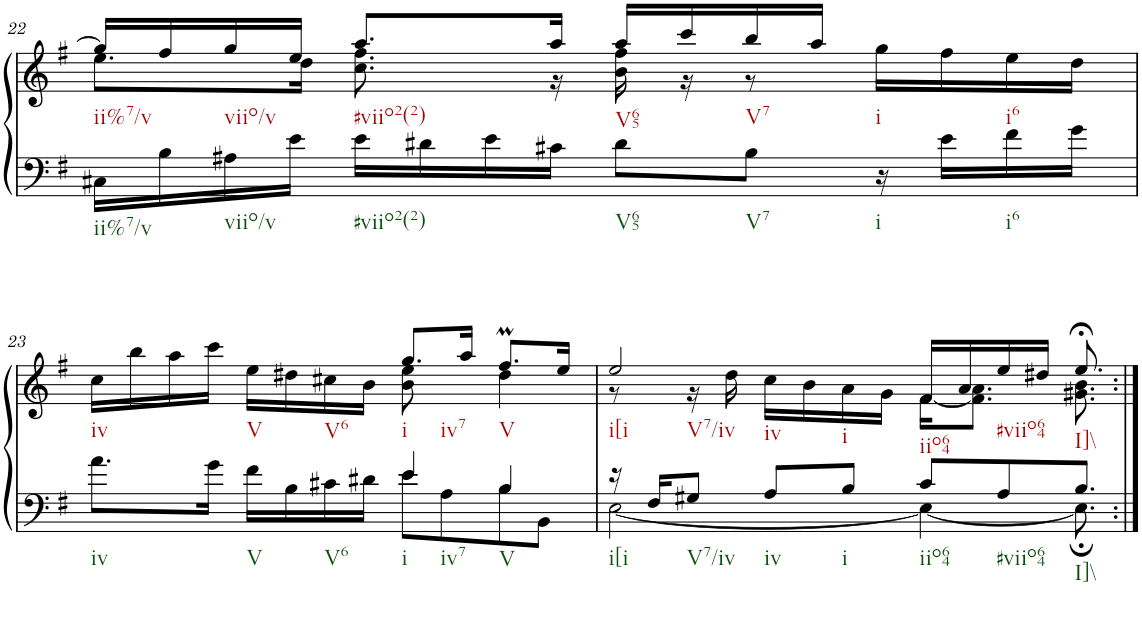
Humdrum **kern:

**kern	**kern
*part1	*part1
*staff2	*staff1
*I"unbenannt9	*
!!LO:PB:g=z
*clefF4	*clefG2
*k[f#]	*k[f#]
*M4/4	*M4/4
=22	=22
*	*^
16C#X\LL	16gg/LL]	8.ee\L
16B\	16ff#/	.
16A#X\	16gg/	.
16e\JJ	16ee/JJ	16dd\Jk
16e\LL	8.aa/L	8.cc\ 8.ff#\
16d#X\	.	.
16e\	.	.
16c#X\JJ	16aa/Jk	16r
8d#\L	16aa/LL	16b\ 16ff#\
.	16ccc/	16r
8B\J	16bb/	8r
.	16aa/JJ	.
16r	16gg\LL	4ryy
16e\LL	16ff#\	.
16f#\	16ee\	.
16g\JJ	16dd\JJ	.
!!LO:LB:g=z	!!
=23	=23	=23
*^	*	*
2ryy	8.a\L	16cc\LL	2ryy
.	.	16bb\	.
.	.	16aa\	.
.	16g\Jk	16ccc\JJ	.
.	16f#\LL	16ee\LL	.
.	16B\	16dd#X\	.
.	16c#X\	16cc#X\	.
.	16d#X\JJ	16b\JJ	.
4e/	8e\L	8.gg/L	8b\ 8ee\
.	8A\	.	8ryy
.	.	16aa/Jk	.
4B/	8B\	8.ff#m/L	4dd#\
.	8BB\J	.	.
.	.	16ee/Jk	.
=24	=24	=24	=24
16r	[2E\	2ee/	8r
16F#/KL	.	.	.
8G#X/J	.	.	16r
.	.	.	16dd\
8A/L	.	.	16cc\LL
.	.	.	16b\
8B/J	.	.	16a\
.	.	.	16g\JJ
8c/L	4E\_	16f#/LL	[16f#\KL
.	.	16a/	8.f#\] 8.a\J
8A/	.	16ee/	.
.	.	16dd#X/JJ	.
8.B;/J	8.E\]	8.ee;</	8.g#X\ 8.b\
*v	*v	*	*
*	*v	*v
=:|!	=:|!
*-	*-
